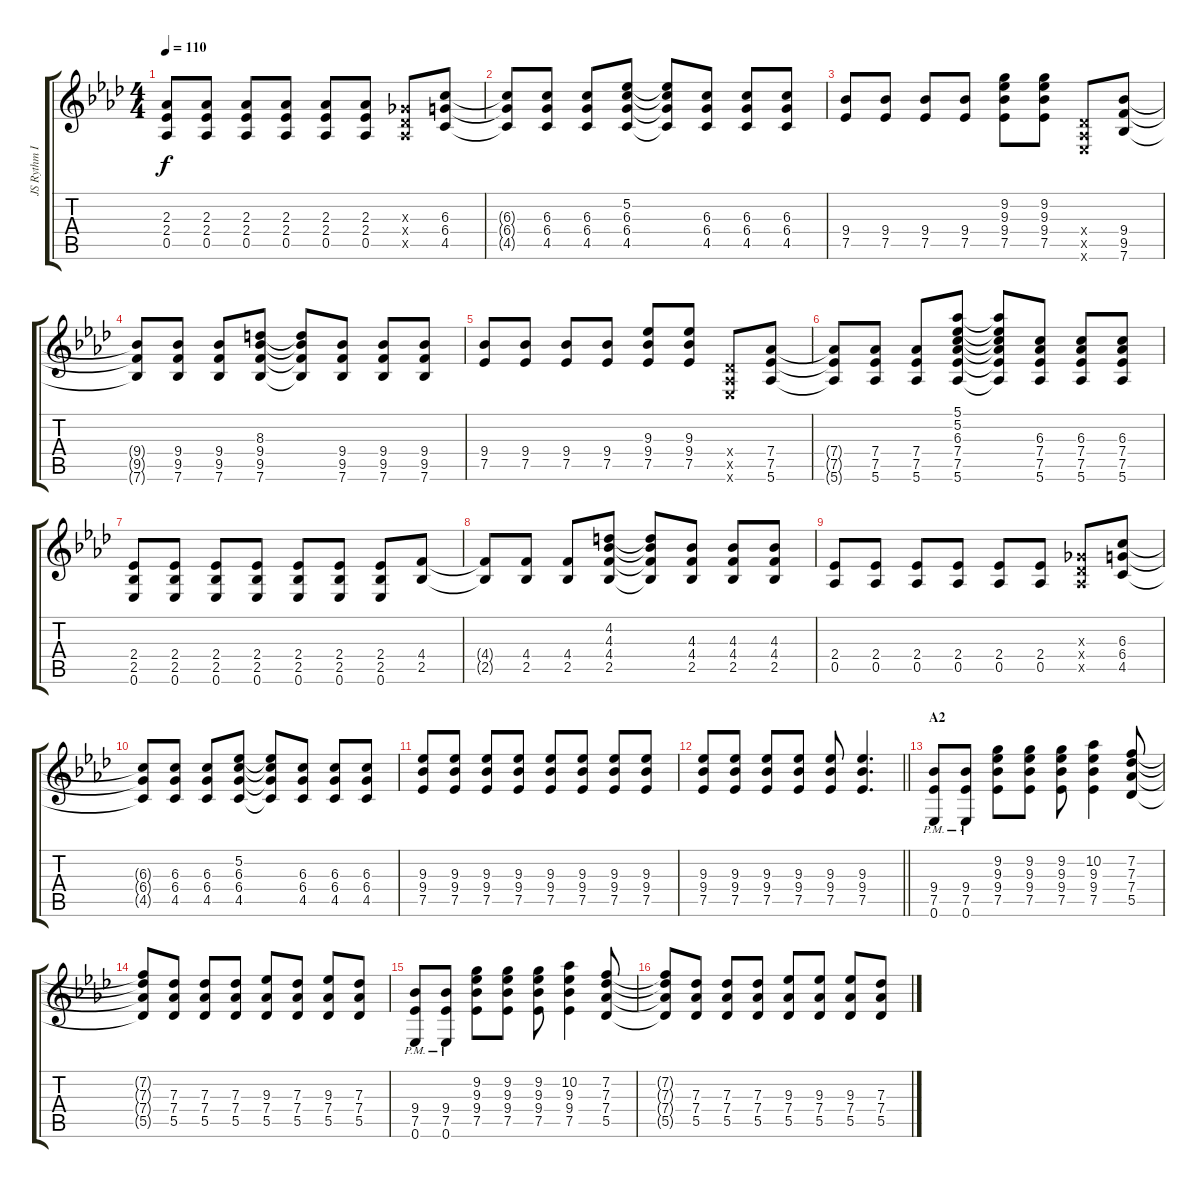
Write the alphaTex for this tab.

\track ("JS Rythm II" "JS Rythm I") {instrument overdrivenguitar}
\staff {score tabs}
\tuning (Eb4 Bb3 Gb3 Db3 Ab2 Eb2) {hide}
\ts (4 4)
\tempo 110
\clef g2
\ks ab
(2.3 2.4 0.5).8{dy f} (2.3 2.4 0.5).8 (2.3 2.4 0.5).8 (2.3 2.4 0.5).8 (2.3 2.4 0.5).8 (2.3 2.4 0.5).8 (0.3{x} 0.4{x} 0.5{x}).8 (6.3 6.4 4.5).8 |
(6.3{t} 6.4{t} 4.5{t}).8 (6.3 6.4 4.5).8 (6.3 6.4 4.5).8 (5.2 6.3 6.4 4.5).8 (5.2{t} 6.3{t} 6.4{t} 4.5{t}).8 (6.3 6.4 4.5).8 (6.3 6.4 4.5).8 (6.3 6.4 4.5).8 |
(9.4 7.5).8 (9.4 7.5).8 (9.4 7.5).8 (9.4 7.5).8 (9.2 9.3 9.4 7.5).8 (9.2 9.3 9.4 7.5).8 (0.4{x} 0.5{x} 0.6{x}).8 (9.4 9.5 7.6).8 |
(9.4{t} 9.5{t} 7.6{t}).8 (9.4 9.5 7.6).8 (9.4 9.5 7.6).8 (8.3 9.4 9.5 7.6).8 (8.3{t} 9.4{t} 9.5{t} 7.6{t}).8 (9.4 9.5 7.6).8 (9.4 9.5 7.6).8 (9.4 9.5 7.6).8 |
(9.4 7.5).8 (9.4 7.5).8 (9.4 7.5).8 (9.4 7.5).8 (9.3 9.4 7.5).8 (9.3 9.4 7.5).8 (0.4{x} 0.5{x} 0.6{x}).8 (7.4 7.5 5.6).8 |
(7.4{t} 7.5{t} 5.6{t}).8 (7.4 7.5 5.6).8 (7.4 7.5 5.6).8 (5.1 5.2 6.3 7.4 7.5 5.6).8 (5.1{t} 5.2{t} 6.3{t} 7.4{t} 7.5{t} 5.6{t}).8 (6.3 7.4 7.5 5.6).8 (6.3 7.4 7.5 5.6).8 (6.3 7.4 7.5 5.6).8 |
(2.4 2.5 0.6).8 (2.4 2.5 0.6).8 (2.4 2.5 0.6).8 (2.4 2.5 0.6).8 (2.4 2.5 0.6).8 (2.4 2.5 0.6).8 (2.4 2.5 0.6).8 (4.4 2.5).8 |
(4.4{t} 2.5{t}).8 (4.4 2.5).8 (4.4 2.5).8 (4.2 4.3 4.4 2.5).8 (4.2{t} 4.3{t} 4.4{t} 2.5{t}).8 (4.3 4.4 2.5).8 (4.3 4.4 2.5).8 (4.3 4.4 2.5).8 |
(2.4 0.5).8 (2.4 0.5).8 (2.4 0.5).8 (2.4 0.5).8 (2.4 0.5).8 (2.4 0.5).8 (0.3{x} 0.4{x} 0.5{x}).8 (6.3 6.4 4.5).8 |
(6.3{t} 6.4{t} 4.5{t}).8 (6.3 6.4 4.5).8 (6.3 6.4 4.5).8 (5.2 6.3 6.4 4.5).8 (5.2{t} 6.3{t} 6.4{t} 4.5{t}).8 (6.3 6.4 4.5).8 (6.3 6.4 4.5).8 (6.3 6.4 4.5).8 |
(9.3 9.4 7.5).8 (9.3 9.4 7.5).8 (9.3 9.4 7.5).8 (9.3 9.4 7.5).8 (9.3 9.4 7.5).8 (9.3 9.4 7.5).8 (9.3 9.4 7.5).8 (9.3 9.4 7.5).8 |
\barLineRight lightlight
(9.3 9.4 7.5).8 (9.3 9.4 7.5).8 (9.3 9.4 7.5).8 (9.3 9.4 7.5).8 (9.3 9.4 7.5).8 (9.3 9.4 7.5).4{d} |
\section ("" "A2")
(9.4{pm} 7.5{pm} 0.6).8{volume 11} (9.4{pm} 7.5{pm} 0.6).8 (9.2 9.3 9.4 7.5).8 (9.2 9.3 9.4 7.5).8 (9.2 9.3 9.4 7.5).8 (10.2 9.3 9.4 7.5).4 (7.2 7.3 7.4 5.5).8 |
(7.2{t} 7.3{t} 7.4{t} 5.5{t}).8 (7.3 7.4 5.5).8 (7.3 7.4 5.5).8 (7.3 7.4 5.5).8 (9.3 7.4 5.5).8 (7.3 7.4 5.5).8 (9.3 7.4 5.5).8 (7.3 7.4 5.5).8 |
(9.4{pm} 7.5{pm} 0.6).8 (9.4{pm} 7.5{pm} 0.6).8 (9.2 9.3 9.4 7.5).8 (9.2 9.3 9.4 7.5).8 (9.2 9.3 9.4 7.5).8 (10.2 9.3 9.4 7.5).4 (7.2 7.3 7.4 5.5).8 |
(7.2{t} 7.3{t} 7.4{t} 5.5{t}).8 (7.3 7.4 5.5).8 (7.3 7.4 5.5).8 (7.3 7.4 5.5).8 (9.3 7.4 5.5).8 (9.3 7.4 5.5).8 (9.3 7.4 5.5).8 (7.3 7.4 5.5).8
